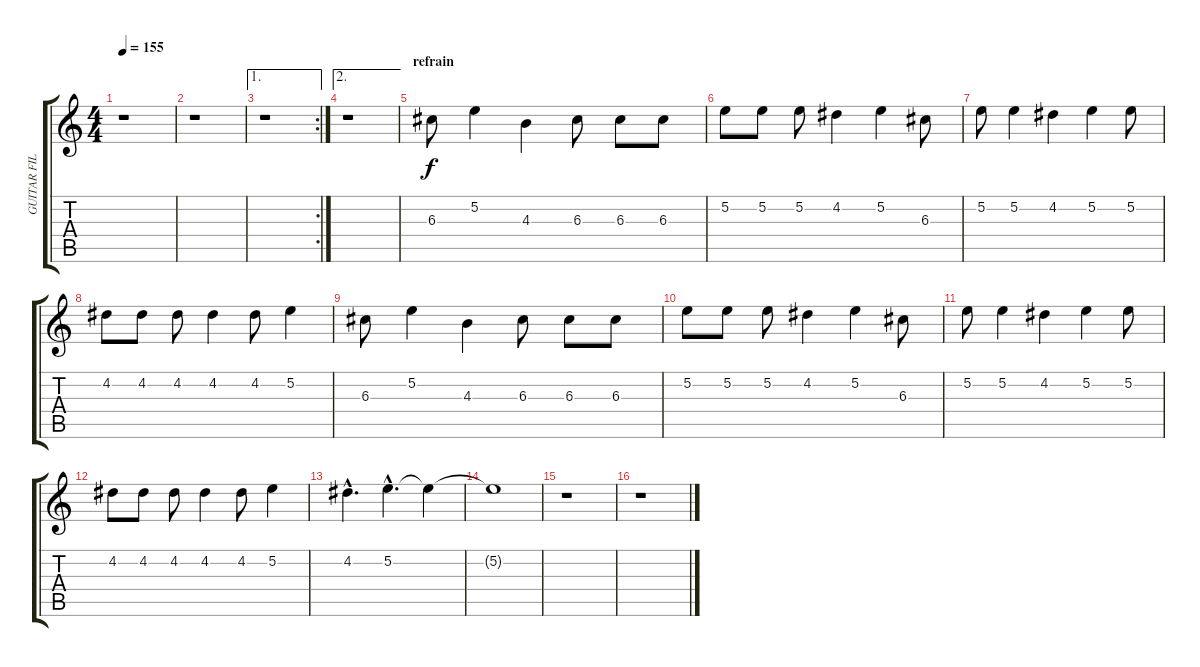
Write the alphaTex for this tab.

\track ("GUITAR FILL" "GUITAR FIL") {instrument distortionguitar}
\staff {score tabs}
\tuning (E4 B3 G3 D3 A2 E2) {hide}
\ts (4 4)
\tempo 155
\clef g2
\ks c
r.1{dy f} |
r.1 |
\ae 1
\rc 2
r.1 |
\ae 2
r.1 |
\section ("" "refrain")
6.3.8 5.2.4 4.3.4 6.3.8 6.3.8 6.3.8 |
5.2.8 5.2.8 5.2.8 4.2.4 5.2.4 6.3.8 |
5.2.8 5.2.4 4.2.4 5.2.4 5.2.8 |
4.2.8 4.2.8 4.2.8 4.2.4 4.2.8 5.2.4 |
6.3.8 5.2.4 4.3.4 6.3.8 6.3.8 6.3.8 |
5.2.8 5.2.8 5.2.8 4.2.4 5.2.4 6.3.8 |
5.2.8 5.2.4 4.2.4 5.2.4 5.2.8 |
4.2.8 4.2.8 4.2.8 4.2.4 4.2.8 5.2.4 |
\section ("" "")
4.2{hac}.4{d} 5.2{hac}.4{d} 5.2{t}.4 |
5.2{t}.1 |
r.1 |
r.1
